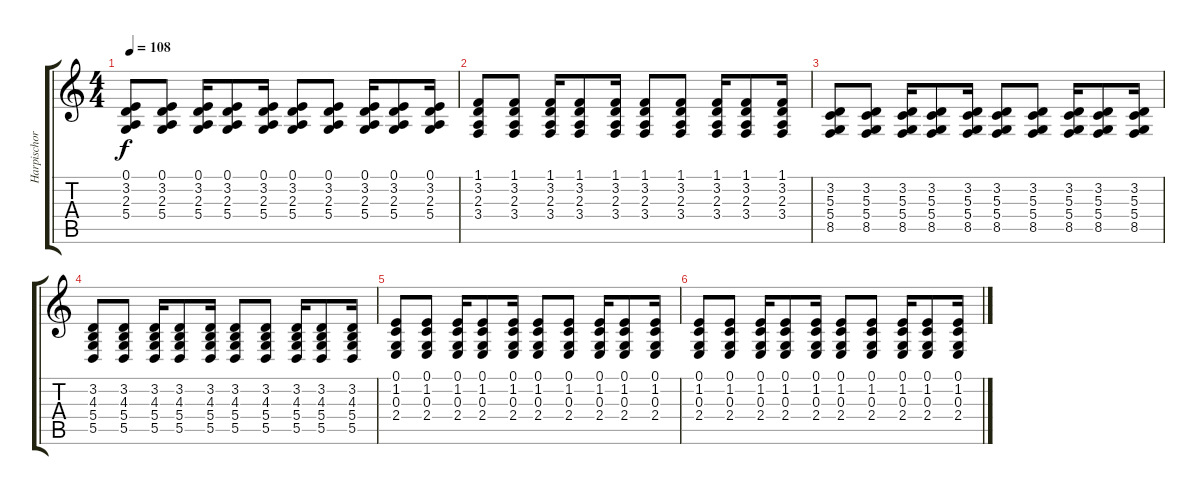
\track ("Harpischord" "Harpischor") {instrument harpsichord}
\staff {score tabs}
\tuning (E4 B3 G3 D3 A2 E2) {hide}
\ts (4 4)
\tempo 108
\clef g2
\ks c
(0.1 3.2 2.3 5.4).8{dy f} (0.1 3.2 2.3 5.4).8 (0.1 3.2 2.3 5.4).16 (0.1 3.2 2.3 5.4).8 (0.1 3.2 2.3 5.4).16 (0.1 3.2 2.3 5.4).8 (0.1 3.2 2.3 5.4).8 (0.1 3.2 2.3 5.4).16 (0.1 3.2 2.3 5.4).8 (0.1 3.2 2.3 5.4).16 |
(1.1 3.2 2.3 3.4).8 (1.1 3.2 2.3 3.4).8 (1.1 3.2 2.3 3.4).16 (1.1 3.2 2.3 3.4).8 (1.1 3.2 2.3 3.4).16 (1.1 3.2 2.3 3.4).8 (1.1 3.2 2.3 3.4).8 (1.1 3.2 2.3 3.4).16 (1.1 3.2 2.3 3.4).8 (1.1 3.2 2.3 3.4).16 |
(3.2 5.3 5.4 8.5).8 (3.2 5.3 5.4 8.5).8 (3.2 5.3 5.4 8.5).16 (3.2 5.3 5.4 8.5).8 (3.2 5.3 5.4 8.5).16 (3.2 5.3 5.4 8.5).8 (3.2 5.3 5.4 8.5).8 (3.2 5.3 5.4 8.5).16 (3.2 5.3 5.4 8.5).8 (3.2 5.3 5.4 8.5).16 |
(3.2 4.3 5.4 5.5).8 (3.2 4.3 5.4 5.5).8 (3.2 4.3 5.4 5.5).16 (3.2 4.3 5.4 5.5).8 (3.2 4.3 5.4 5.5).16 (3.2 4.3 5.4 5.5).8 (3.2 4.3 5.4 5.5).8 (3.2 4.3 5.4 5.5).16 (3.2 4.3 5.4 5.5).8 (3.2 4.3 5.4 5.5).16 |
(0.1 1.2 0.3 2.4).8 (0.1 1.2 0.3 2.4).8 (0.1 1.2 0.3 2.4).16 (0.1 1.2 0.3 2.4).8 (0.1 1.2 0.3 2.4).16 (0.1 1.2 0.3 2.4).8 (0.1 1.2 0.3 2.4).8 (0.1 1.2 0.3 2.4).16 (0.1 1.2 0.3 2.4).8 (0.1 1.2 0.3 2.4).16 |
(0.1 1.2 0.3 2.4).8 (0.1 1.2 0.3 2.4).8 (0.1 1.2 0.3 2.4).16 (0.1 1.2 0.3 2.4).8 (0.1 1.2 0.3 2.4).16 (0.1 1.2 0.3 2.4).8 (0.1 1.2 0.3 2.4).8 (0.1 1.2 0.3 2.4).16 (0.1 1.2 0.3 2.4).8 (0.1 1.2 0.3 2.4).16
